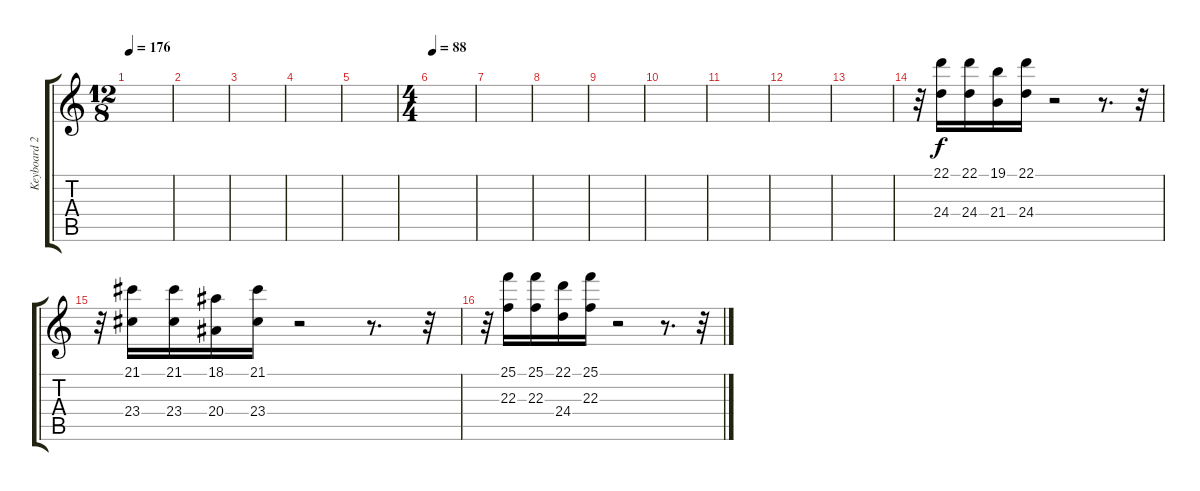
\track ("Keyboard 2/Echo" "Keyboard 2") {instrument electricgrandpiano}
\staff {score tabs}
\tuning (E4 B3 G3 D3 A2 E2) {hide}
\ts (12 8)
\tempo 176
\clef g2
\ks c
|
|
|
|
|
\ts (4 4)
\tempo 88
|
|
|
|
|
|
|
|
r.32 (22.1 24.4).16 (22.1 24.4).16 (19.1 21.4).16 (22.1 24.4).16 r.2 r.8{d} r.32 |
r.32 (21.1 23.4).16 (21.1 23.4).16 (18.1 20.4).16 (21.1 23.4).16 r.2 r.8{d} r.32 |
r.32 (25.1 22.3).16 (25.1 22.3).16 (22.1 24.4).16 (25.1 22.3).16 r.2 r.8{d} r.32
